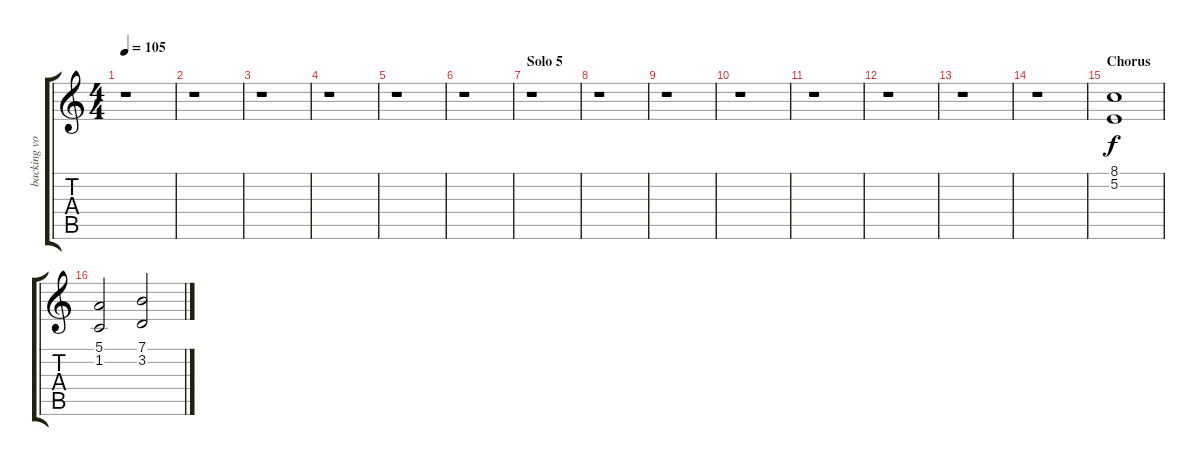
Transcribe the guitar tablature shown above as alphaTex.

\track ("backing vocals" "backing vo") {instrument choiraahs}
\staff {score tabs}
\tuning (E4 B3 G3 D3 A2 E2) {hide}
\ts (4 4)
\tempo 105
\clef g2
\ks c
r.1{dy f} |
r.1 |
r.1 |
r.1 |
r.1 |
r.1 |
\section ("" "Solo 5")
r.1 |
r.1 |
r.1 |
r.1 |
r.1 |
r.1 |
r.1 |
r.1 |
\section ("" "Chorus")
(8.1 5.2).1 |
(5.1 1.2).2 (7.1 3.2).2
